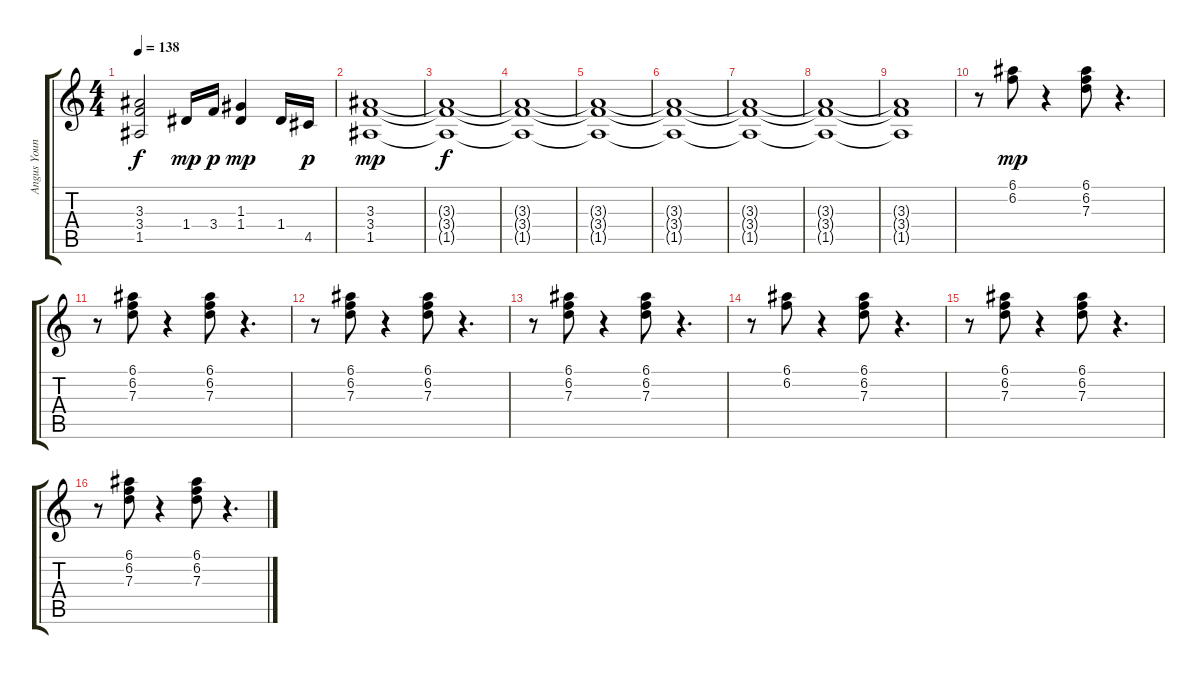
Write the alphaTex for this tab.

\track ("Angus Young" "Angus Youn") {instrument distortionguitar}
\staff {score tabs}
\tuning (E4 B3 G3 D3 A2 E2) {hide}
\ts (4 4)
\tempo 138
\clef g2
\ks c
(3.3{t} 3.4{t} 1.5{t}).2{dy f} 1.4.16{dy mp} 3.4.16{dy p} (1.3 1.4).4{dy mp} 1.4.16 4.5.16{dy p} |
(3.3 3.4 1.5).1{dy mp} |
(3.3{t} 3.4{t} 1.5{t}).1{dy f} |
(3.3{t} 3.4{t} 1.5{t}).1 |
(3.3{t} 3.4{t} 1.5{t}).1 |
(3.3{t} 3.4{t} 1.5{t}).1 |
(3.3{t} 3.4{t} 1.5{t}).1 |
(3.3{t} 3.4{t} 1.5{t}).1 |
(3.3{t} 3.4{t} 1.5{t}).1 |
r.8 (6.1 6.2).8{dy mp} r.4 (6.1 6.2 7.3).8 r.4{d} |
r.8 (6.1 6.2 7.3).8 r.4 (6.1 6.2 7.3).8 r.4{d} |
r.8 (6.1 6.2 7.3).8 r.4 (6.1 6.2 7.3).8 r.4{d} |
r.8 (6.1 6.2 7.3).8 r.4 (6.1 6.2 7.3).8 r.4{d} |
r.8 (6.1 6.2).8 r.4 (6.1 6.2 7.3).8 r.4{d} |
r.8 (6.1 6.2 7.3).8 r.4 (6.1 6.2 7.3).8 r.4{d} |
r.8 (6.1 6.2 7.3).8 r.4 (6.1 6.2 7.3).8 r.4{d}
